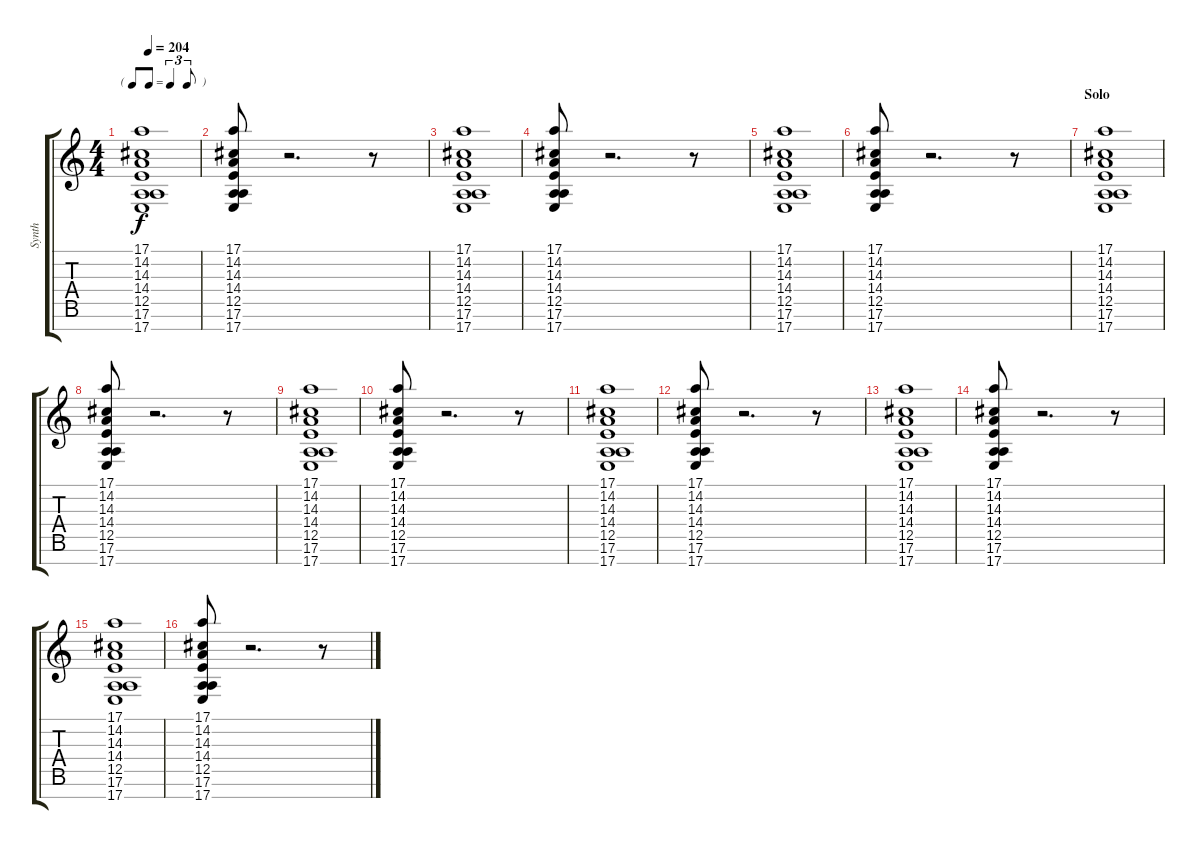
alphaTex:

\track ("Synth" "Synth") {instrument lead2sawtooth}
\staff {score tabs}
\tuning (E4 B3 G3 D3 A2 E2 B1) {hide}
\ts (4 4)
\tf triplet8th
\tempo 204
\clef g2
\ks c
(17.1 14.2 14.3 14.4 12.5 17.6 17.7).1{dy f} |
(17.1 14.2 14.3 14.4 12.5 17.6 17.7).8 r.2{d} r.8 |
(17.1 14.2 14.3 14.4 12.5 17.6 17.7).1 |
(17.1 14.2 14.3 14.4 12.5 17.6 17.7).8 r.2{d} r.8 |
(17.1 14.2 14.3 14.4 12.5 17.6 17.7).1 |
(17.1 14.2 14.3 14.4 12.5 17.6 17.7).8 r.2{d} r.8 |
\section ("" "Solo")
(17.1 14.2 14.3 14.4 12.5 17.6 17.7).1 |
(17.1 14.2 14.3 14.4 12.5 17.6 17.7).8 r.2{d} r.8 |
(17.1 14.2 14.3 14.4 12.5 17.6 17.7).1 |
(17.1 14.2 14.3 14.4 12.5 17.6 17.7).8 r.2{d} r.8 |
(17.1 14.2 14.3 14.4 12.5 17.6 17.7).1 |
(17.1 14.2 14.3 14.4 12.5 17.6 17.7).8 r.2{d} r.8 |
(17.1 14.2 14.3 14.4 12.5 17.6 17.7).1 |
(17.1 14.2 14.3 14.4 12.5 17.6 17.7).8 r.2{d} r.8 |
(17.1 14.2 14.3 14.4 12.5 17.6 17.7).1 |
(17.1 14.2 14.3 14.4 12.5 17.6 17.7).8 r.2{d} r.8
